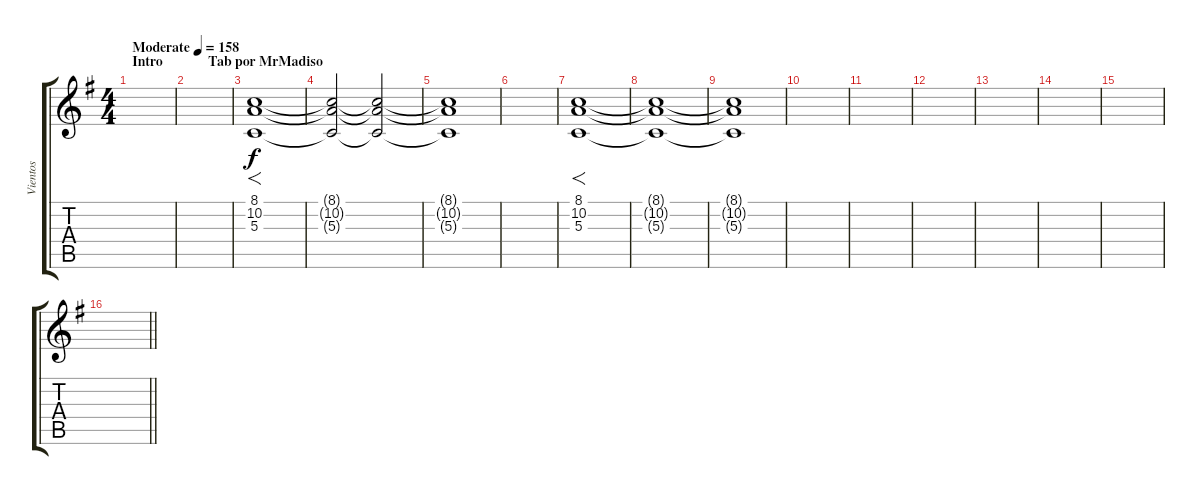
\track ("Vientos" "Vientos") {instrument brasssection}
\staff {score tabs}
\tuning (E4 B3 G3 D3 A2 E2) {hide}
\ts (4 4)
\section ("" "Intro             Tab por MrMadiso")
\tempo (158 "Moderate")
\clef g2
\ks g
|
|
(8.1 10.2 5.3).1{f} |
(8.1{t} 10.2{t} 5.3{t}).2 (8.1{t} 10.2{t} 5.3{t}).2{volume 0} |
(8.1{t} 10.2{t} 5.3{t}).1 |
|
(8.1 10.2 5.3).1{f volume 10} |
(8.1{t} 10.2{t} 5.3{t}).1{dy f} |
(8.1{t} 10.2{t} 5.3{t}).1{volume 0} |
|
|
|
|
|
|
\barLineRight lightlight
